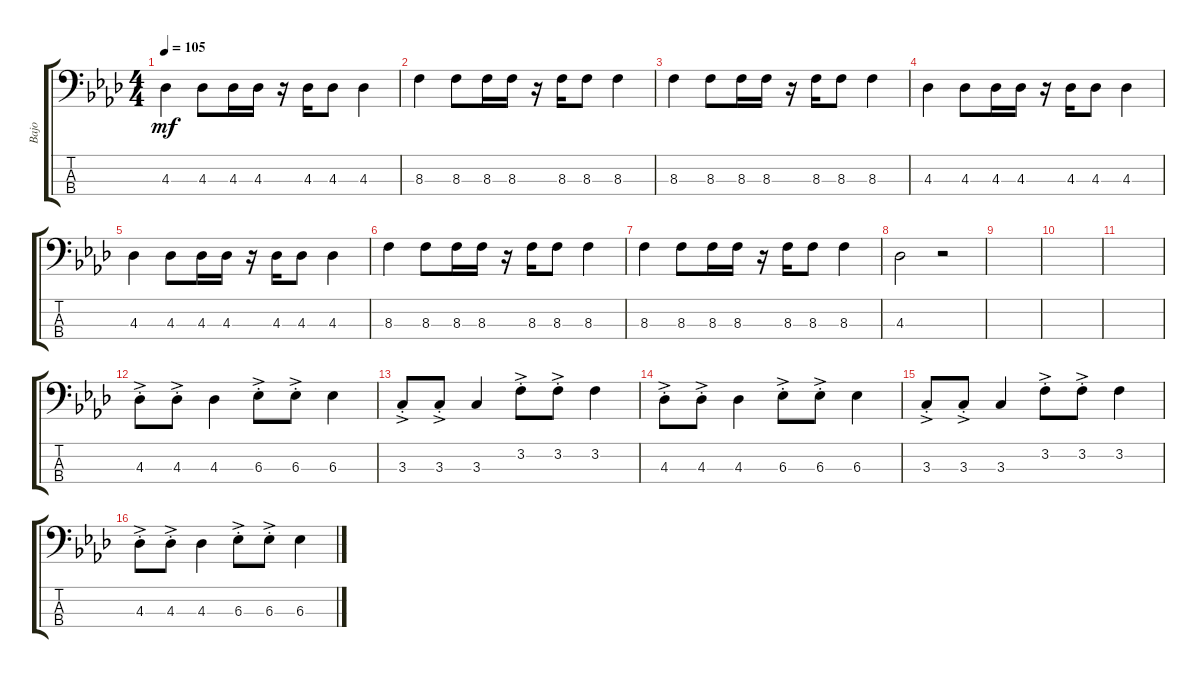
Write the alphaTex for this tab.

\track ("Bajo" "Bajo") {instrument electricbassfinger}
\staff {score tabs}
\tuning (G2 D2 A1 E1) {hide}
\ts (4 4)
\tempo 105
\clef f4
\ks fminor
4.3.4{dy mf} 4.3.8 4.3.16 4.3.16 r.16 4.3.16 4.3.8 4.3.4 |
8.3.4 8.3.8 8.3.16 8.3.16 r.16 8.3.16 8.3.8 8.3.4 |
8.3.4 8.3.8 8.3.16 8.3.16 r.16 8.3.16 8.3.8 8.3.4 |
4.3.4 4.3.8 4.3.16 4.3.16 r.16 4.3.16 4.3.8 4.3.4 |
4.3.4 4.3.8 4.3.16 4.3.16 r.16 4.3.16 4.3.8 4.3.4 |
8.3.4 8.3.8 8.3.16 8.3.16 r.16 8.3.16 8.3.8 8.3.4 |
8.3.4 8.3.8 8.3.16 8.3.16 r.16 8.3.16 8.3.8 8.3.4 |
4.3.2 r.2 |
|
|
|
4.3{ac st}.8 4.3{ac st}.8 4.3.4 6.3{ac st}.8 6.3{ac st}.8 6.3.4 |
3.3{ac st}.8 3.3{ac st}.8 3.3.4 3.2{ac st}.8 3.2{ac st}.8 3.2.4 |
4.3{ac st}.8 4.3{ac st}.8 4.3.4 6.3{ac st}.8 6.3{ac st}.8 6.3.4 |
3.3{ac st}.8 3.3{ac st}.8 3.3.4 3.2{ac st}.8 3.2{ac st}.8 3.2.4 |
4.3{ac st}.8 4.3{ac st}.8 4.3.4 6.3{ac st}.8 6.3{ac st}.8 6.3.4
